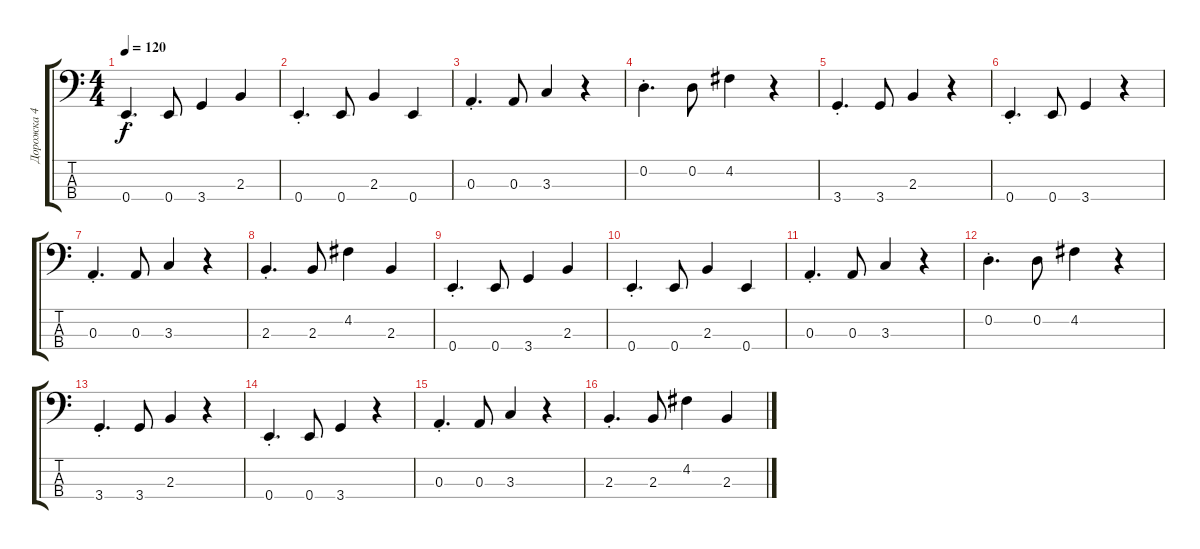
\track ("Дорожка 4" "Дорожка 4") {instrument electricbassfinger}
\staff {score tabs}
\tuning (G2 D2 A1 E1) {hide}
\ts (4 4)
\tempo 120
\clef f4
\ks c
0.4{st}.4{d dy f} 0.4.8 3.4.4 2.3.4 |
0.4{st}.4{d} 0.4.8 2.3.4 0.4.4 |
0.3{st}.4{d} 0.3.8 3.3.4 r.4 |
0.2{st}.4{d} 0.2.8 4.2.4 r.4 |
3.4{st}.4{d} 3.4.8 2.3.4 r.4 |
0.4{st}.4{d} 0.4.8 3.4.4 r.4 |
0.3{st}.4{d} 0.3.8 3.3.4 r.4 |
2.3{st}.4{d} 2.3.8 4.2.4 2.3.4 |
0.4{st}.4{d} 0.4.8 3.4.4 2.3.4 |
0.4{st}.4{d} 0.4.8 2.3.4 0.4.4 |
0.3{st}.4{d} 0.3.8 3.3.4 r.4 |
0.2{st}.4{d} 0.2.8 4.2.4 r.4 |
3.4{st}.4{d} 3.4.8 2.3.4 r.4 |
0.4{st}.4{d} 0.4.8 3.4.4 r.4 |
0.3{st}.4{d} 0.3.8 3.3.4 r.4 |
2.3{st}.4{d} 2.3.8 4.2.4 2.3.4
